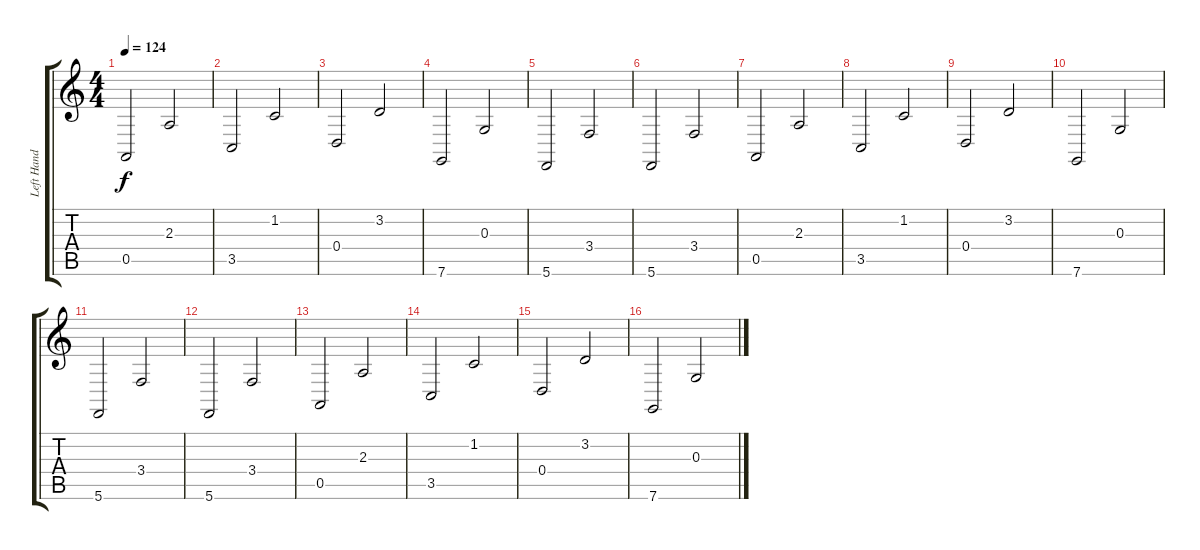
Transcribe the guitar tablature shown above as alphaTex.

\track ("Left Hand" "Left Hand") {instrument acousticgrandpiano}
\staff {score tabs}
\tuning (E4 B3 G3 D3 A2 C2) {hide}
\ts (4 4)
\tempo 124
\clef g2
\ks c
0.5.2{dy f} 2.3.2 |
3.5.2 1.2.2 |
0.4.2 3.2.2 |
7.6.2 0.3.2 |
5.6.2 3.4.2 |
5.6.2 3.4.2 |
0.5.2 2.3.2 |
3.5.2 1.2.2 |
0.4.2 3.2.2 |
7.6.2 0.3.2 |
5.6.2 3.4.2 |
5.6.2 3.4.2 |
0.5.2 2.3.2 |
3.5.2 1.2.2 |
0.4.2 3.2.2 |
7.6.2 0.3.2
